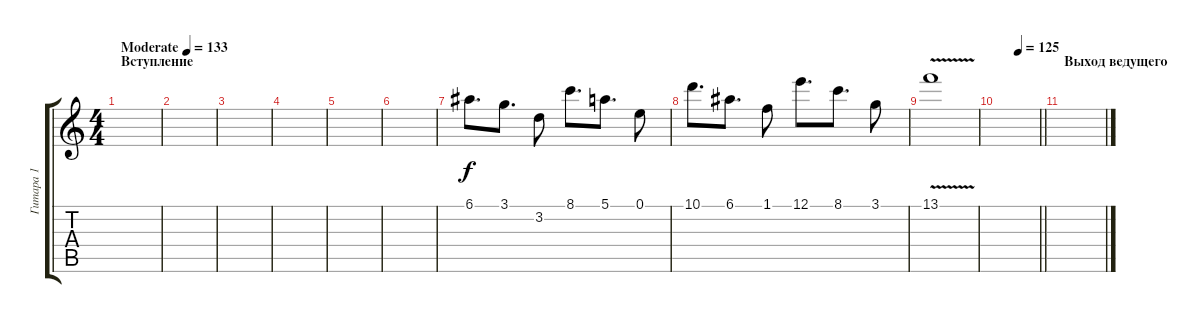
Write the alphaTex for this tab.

\track ("Гитара 1" "Гитара 1") {instrument overdrivenguitar}
\staff {score tabs}
\tuning (E4 B3 G3 D3 A2 E2) {hide}
\ts (4 4)
\section ("" "Вступление")
\tempo (133 "Moderate")
\clef g2
\ks c
|
|
|
|
|
|
6.1.8{d} 3.1.8{d} 3.2.8 8.1.8{d} 5.1.8{d} 0.1.8 |
10.1.8{d} 6.1.8{d} 1.1.8 12.1.8{d} 8.1.8{d} 3.1.8 |
13.1{v}.1 |
\tempo (125 0.5)
\barLineRight lightlight
|
\section ("" "Выход ведущего")
